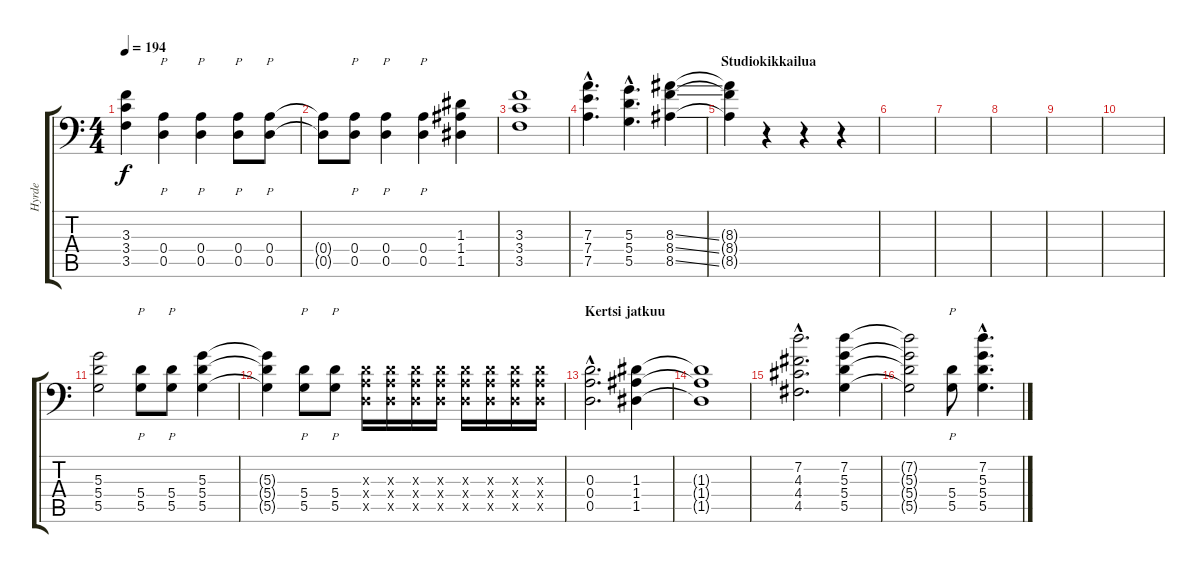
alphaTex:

\track ("Hyrde" "Hyrde") {instrument distortionguitar}
\staff {score tabs}
\tuning (B3 G3 D3 A2 D2 A1) {hide}
\ts (4 4)
\tempo 194
\clef f4
\ks c
(3.3 3.4 3.5).4{dy f} (0.4 0.5).4{p} (0.4 0.5).4{p} (0.4 0.5).8{p} (0.4 0.5).8{p} |
(0.4{t} 0.5{t}).8 (0.4 0.5).8{p} (0.4 0.5).4{p} (0.4 0.5).4{p} (1.3 1.4 1.5).4 |
(3.3 3.4 3.5).1 |
(7.3{hac} 7.4{hac} 7.5{hac}).4{d} (5.3{hac} 5.4{hac} 5.5{hac}).4{d} (8.3{ss} 8.4{ss} 8.5{ss}).4 |
\section ("" "Studiokikkailua")
(8.3{t} 8.4{t} 8.5{t}).4 r.4 r.4 r.4 |
|
|
|
|
|
(5.3 5.4 5.5).2 (5.4 5.5).8{p} (5.4 5.5).8{p} (5.3 5.4 5.5).4 |
(5.3{t} 5.4{t} 5.5{t}).4 (5.4 5.5).8{p} (5.4 5.5).8{p} (0.3{x} 0.4{x} 0.5{x}).16 (0.3{x} 0.4{x} 0.5{x}).16 (0.3{x} 0.4{x} 0.5{x}).16 (0.3{x} 0.4{x} 0.5{x}).16 (0.3{x} 0.4{x} 0.5{x}).16 (0.3{x} 0.4{x} 0.5{x}).16 (0.3{x} 0.4{x} 0.5{x}).16 (0.3{x} 0.4{x} 0.5{x}).16 |
\section ("" "Kertsi jatkuu")
(0.3{hac} 0.4{hac} 0.5{hac}).2{d} (1.3 1.4 1.5).4 |
(1.3{t} 1.4{t} 1.5{t}).1 |
(7.2{hac} 4.3{hac} 4.4{hac} 4.5{hac}).2{d} (7.2 5.3 5.4 5.5).4 |
(7.2{t} 5.3{t} 5.4{t} 5.5{t}).2 (5.4 5.5).8{p} (7.2{hac} 5.3{hac} 5.4{hac} 5.5{hac}).4{d}
